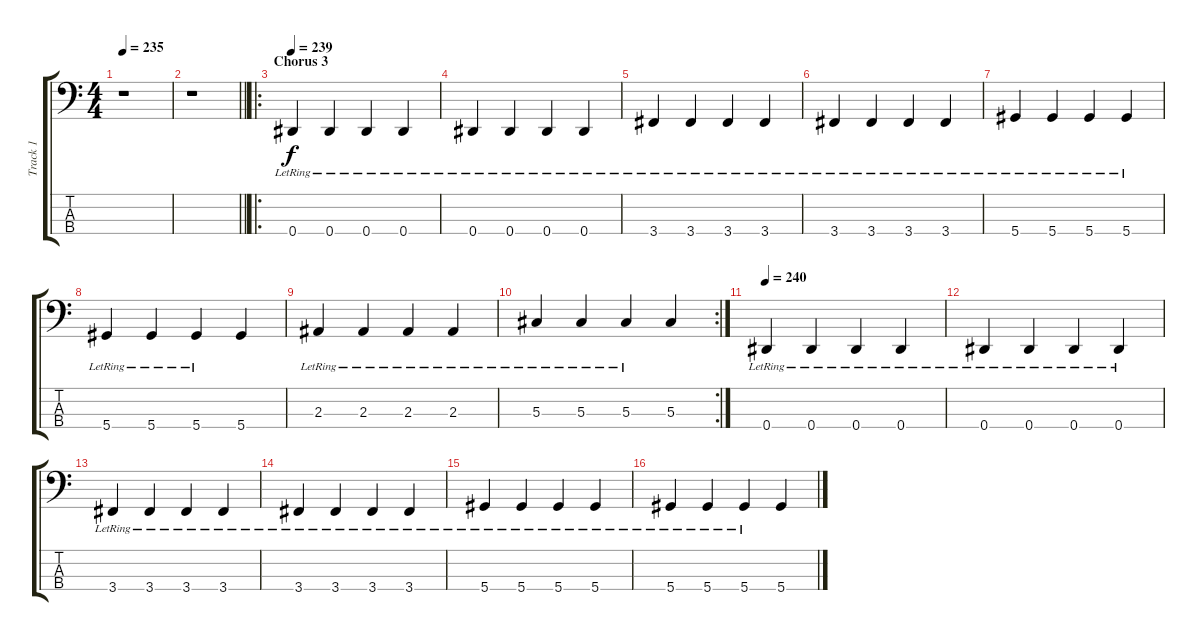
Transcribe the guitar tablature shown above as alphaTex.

\track ("Track 1" "Track 1") {instrument electricbasspick}
\staff {score tabs}
\tuning (Gb2 Db2 Ab1 Eb1) {hide}
\ts (4 4)
\tempo 235
\clef f4
\ks c
r.1{dy f} |
\barLineRight lightlight
r.1 |
\ro
\section ("" "Chorus 3")
\tempo 239
0.4{lr}.4 0.4{lr}.4 0.4{lr}.4 0.4{lr}.4 |
0.4{lr}.4 0.4{lr}.4 0.4{lr}.4 0.4{lr}.4 |
3.4{lr}.4 3.4{lr}.4 3.4{lr}.4 3.4{lr}.4 |
3.4{lr}.4 3.4{lr}.4 3.4{lr}.4 3.4{lr}.4 |
5.4{lr}.4 5.4{lr}.4 5.4{lr}.4 5.4{lr}.4 |
5.4{lr}.4 5.4{lr}.4 5.4{lr}.4 5.4.4 |
2.3{lr}.4 2.3{lr}.4 2.3{lr}.4 2.3{lr}.4 |
\rc 2
5.3{lr}.4 5.3{lr}.4 5.3{lr}.4 5.3.4 |
\tempo 240
0.4{lr}.4 0.4{lr}.4 0.4{lr}.4 0.4{lr}.4 |
0.4{lr}.4 0.4{lr}.4 0.4{lr}.4 0.4{lr}.4 |
3.4{lr}.4 3.4{lr}.4 3.4{lr}.4 3.4{lr}.4 |
3.4{lr}.4 3.4{lr}.4 3.4{lr}.4 3.4{lr}.4 |
5.4{lr}.4 5.4{lr}.4 5.4{lr}.4 5.4{lr}.4 |
5.4{lr}.4 5.4{lr}.4 5.4{lr}.4 5.4.4
